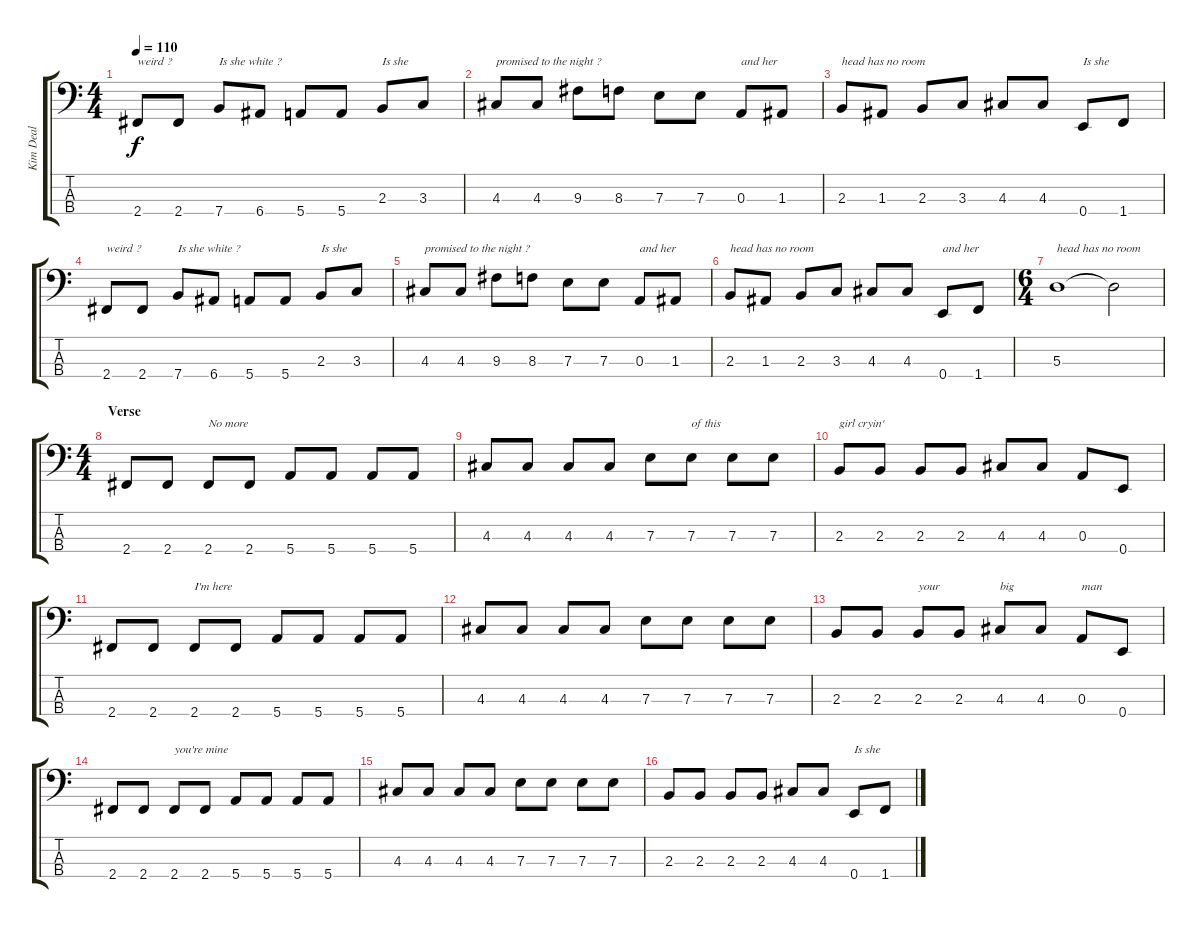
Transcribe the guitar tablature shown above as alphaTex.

\track ("Kim Deal" "Kim Deal") {instrument electricbasspick}
\staff {score tabs}
\tuning (G2 D2 A1 E1) {hide}
\ts (4 4)
\tempo 110
\clef f4
\ks c
2.4.8{txt "weird ?" dy f} 2.4.8 7.4.8{txt "Is she white ?"} 6.4.8 5.4.8 5.4.8 2.3.8{txt "Is she"} 3.3.8 |
4.3.8{txt "promised to the night ?"} 4.3.8 9.3.8 8.3.8 7.3.8 7.3.8 0.3.8{txt "and her "} 1.3.8 |
2.3.8{txt "head has no room"} 1.3.8 2.3.8 3.3.8 4.3.8 4.3.8 0.4.8{txt "Is she"} 1.4.8 |
2.4.8{txt "weird ?"} 2.4.8 7.4.8{txt "Is she white ?"} 6.4.8 5.4.8 5.4.8 2.3.8{txt "Is she"} 3.3.8 |
4.3.8{txt "promised to the night ?"} 4.3.8 9.3.8 8.3.8 7.3.8 7.3.8 0.3.8{txt "and her "} 1.3.8 |
2.3.8{txt "head has no room"} 1.3.8 2.3.8 3.3.8 4.3.8 4.3.8 0.4.8{txt "and her"} 1.4.8 |
\ts (6 4)
5.3.1{txt "head has no room"} 5.3{t}.2 |
\ts (4 4)
\section ("" "Verse")
2.4.8 2.4.8 2.4.8{txt "No more"} 2.4.8 5.4.8 5.4.8 5.4.8 5.4.8 |
4.3.8 4.3.8 4.3.8 4.3.8 7.3.8 7.3.8{txt "of this"} 7.3.8 7.3.8 |
2.3.8{txt "girl cryin'"} 2.3.8 2.3.8 2.3.8 4.3.8 4.3.8 0.3.8 0.4.8 |
2.4.8 2.4.8 2.4.8{txt "I'm here"} 2.4.8 5.4.8 5.4.8 5.4.8 5.4.8 |
4.3.8 4.3.8 4.3.8 4.3.8 7.3.8 7.3.8 7.3.8 7.3.8 |
2.3.8 2.3.8 2.3.8{txt "your"} 2.3.8 4.3.8{txt "big"} 4.3.8 0.3.8{txt "man"} 0.4.8 |
2.4.8 2.4.8 2.4.8{txt "you're mine"} 2.4.8 5.4.8 5.4.8 5.4.8 5.4.8 |
4.3.8 4.3.8 4.3.8 4.3.8 7.3.8 7.3.8 7.3.8 7.3.8 |
2.3.8 2.3.8 2.3.8 2.3.8 4.3.8 4.3.8 0.4.8{txt "Is she "} 1.4.8
